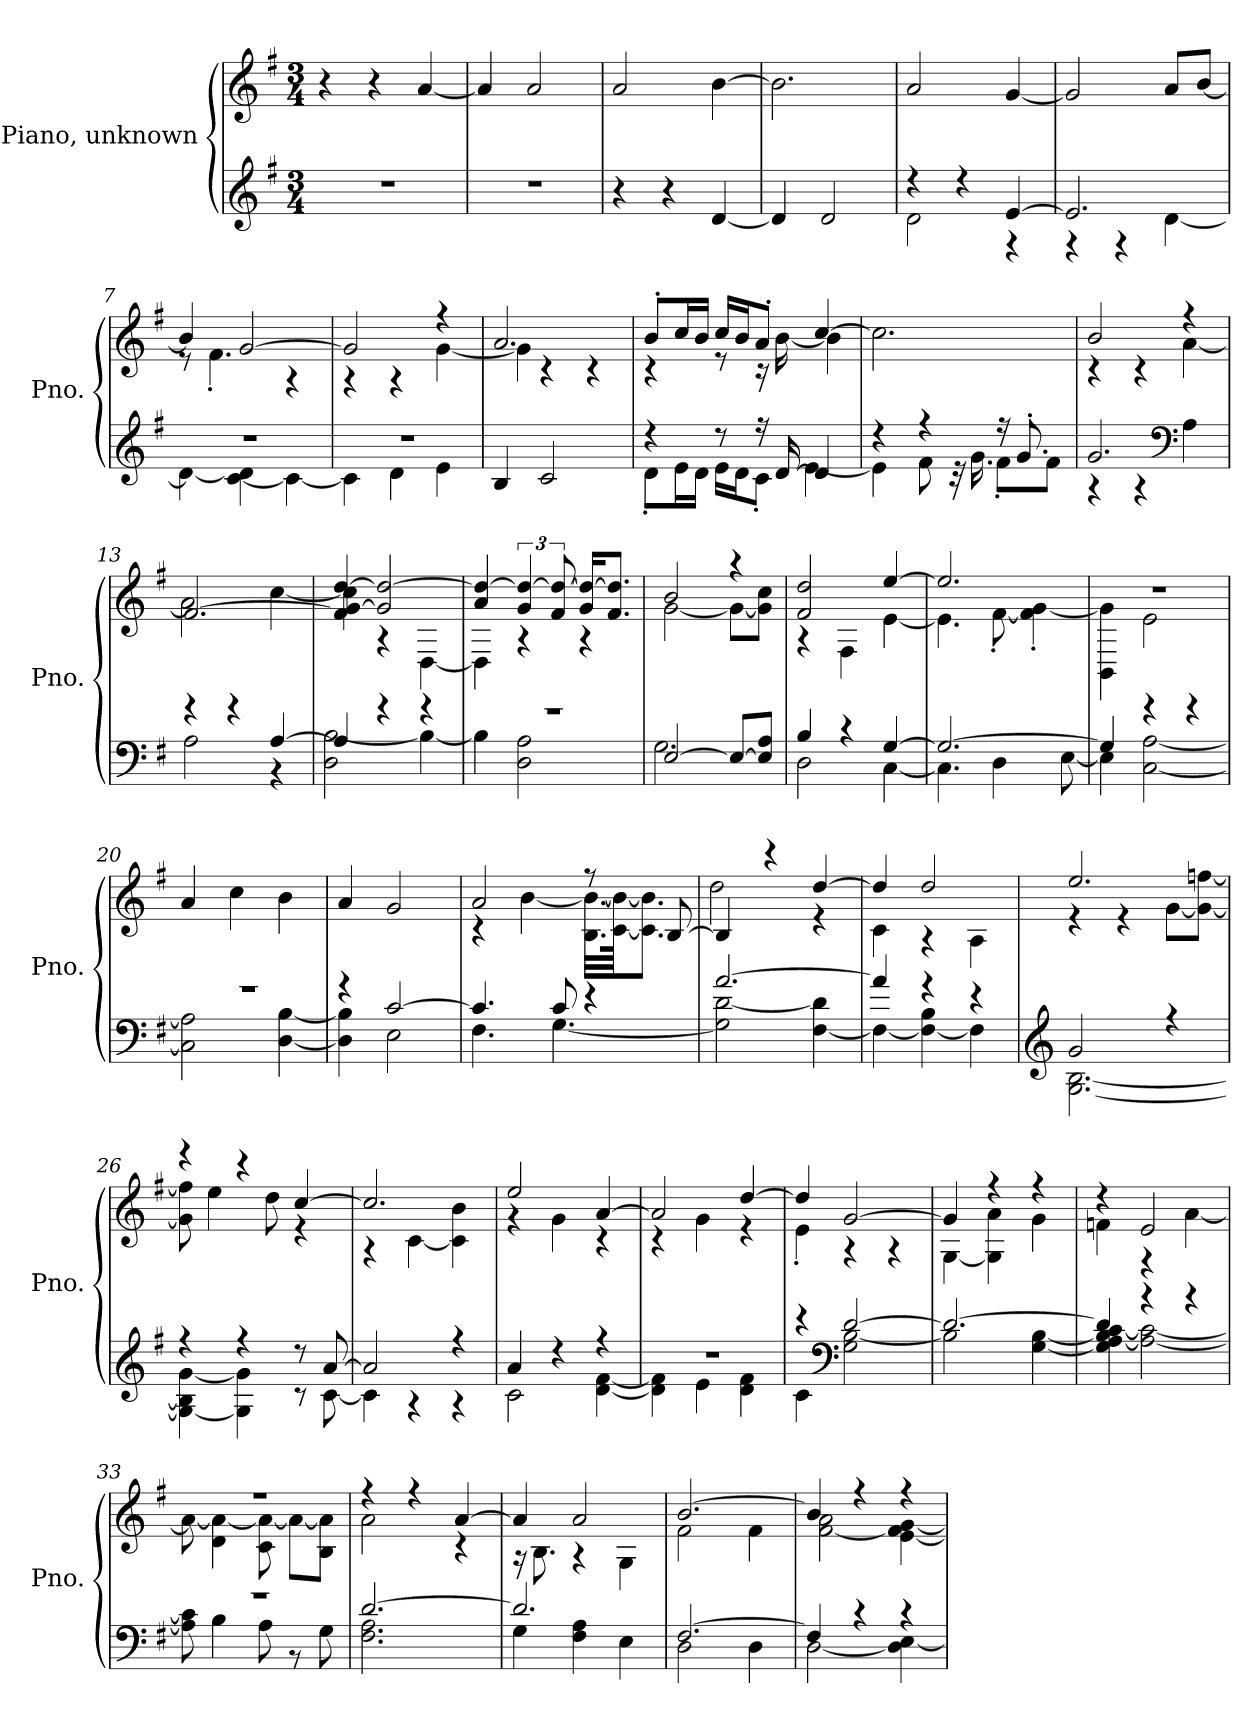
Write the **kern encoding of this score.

**kern	**kern
*part1	*part1
*staff2	*staff1
*I"Piano, unknown	*
*I'Pno.	*
*clefG2	*clefG2
*k[f#]	*k[f#]
*M3/4	*M3/4
*MM195	*MM195
=1	=1
2.r	4r
.	4r
.	[4a/
=2	=2
2.r	4a/]
.	2a/
=3	=3
4r	2a/
4r	.
[4d/	[4b\
=4	=4
4d/]	2.b\]
2d/	.
=5	=5
*^	*
4r	2d\	2a/
4r	.	.
[4e/	4r	[4g/
=6	=6	=6
2.e/]	4r	2g/]
.	4r	.
.	[4d\	8a/L
.	.	[8b/J
=7	=7	=7
*	*	*^
2.r	4d\_	4b/]	8r
.	.	.	4.f#'\
.	[4c\ 4d\]	[2g/	.
.	4c\_	.	4r
=8	=8	=8	=8
2.r	4c\]	2g/]	4r
.	4d\	.	4r
.	4e\	4r	[4g\
*v	*v	*	*
=9	=9	=9
4B/	2.a/	4g\]
2c/	.	4r
.	.	4r
!!LO:LB:g=z	!!
=10	=10	=10
*^	*	*
4r	8d'\L	8b'/L	4r
.	16e\L	16cc/L	.
.	16d\JJ	16b/JJ	.
8r	16e\LL	16cc/LL	8r
.	16d\J	16b/J	.
16r	8c'\J	8a'/J	16r
[16d/	.	.	[16b\
4d/]	[4e\	[4cc/	4b\]
*	*	*v	*v
=11	=11	=11
4r	4e\]	2.cc\]
4r	8f#\	.
.	32r	.
.	16.g\	.
16r	8f#'\L	.
8.g'/	.	.
.	8f#\J	.
=12	=12	=12
*	*	*^
2.g/	4r	2b/	4r
.	4r	.	4r
*clefF4	*	*	*
.	4A\	4r	[4a\
=13	=13	=13	=13
4r	2A\	[2.f#/	2a\]
4r	.	.	.
[4A/	4r	.	[4cc\
=14	=14	=14	=14
4A/]	2D\ [2B\	4f#/] [4g/ [4dd/	4cc\]
4r	.	2g/] 2dd/_	4r
4r	4B\_	.	[4D\
!!LO:LB:g=z	!!
=15	=15	=15	=15
2.r	4B\]	4a/ 4dd/_	4D\]
.	2D\ 2A\	6g/ 6dd/_	4r
.	.	12f#/ 12dd/_	.
.	.	16g/ 16dd/_KL	4r
.	.	8.f#/ 8.dd/]J	.
=16	=16	=16	=16
[2E/	2.G\	2b/	[2g\
8E/L_	.	4r	8g\L_
8E/] 8A/J	.	.	8g\] 8cc\J
=17	=17	=17	=17
4B/	2D\	2f#/ 2dd/	4r
4r	.	.	4F#\
[4G/	[4C\	[4ee/	[4e\
=18	=18	=18	=18
2.G/_	4.C\]	2.ee/]	4.e\]
.	4D\	.	[8f#'\
.	.	.	4f#\]' [4g\'
.	[8E\	.	.
=19	=19	=19	=19
4G/]	4E\]	2.r	4BB\ 4g\]
4r	[2C\ [2A\	.	2e\
4r	.	.	.
*	*	*v	*v
=20	=20	=20
2.r	2C\] 2A\]	4a/
.	.	4cc\
.	[4D\ [4B\	4b\
=21	=21	=21
4r	4D\] 4B\]	4a/
[2c/	2E\	2g/
!!LO:LB:g=z
=22	=22	=22
*	*	*^
4.c/]	4.F#\	2a/	4r
.	.	.	[4b\
8c/	[4.G\	.	.
4r	.	8r	32.B\ 32.b\_LLL
.	.	.	[64c\ 64b\_JJK
.	.	.	8.c\] 8.b\]J
.	.	[8B/	.
=23	=23	=23	=23
[2.a/	2G\] [2d\	4B/]	2dd\
.	.	4r	.
.	[4F#\ 4d\]	[4dd/	4r
=24	=24	=24	=24
4a/]	4F#\_	4dd/]	4c\
4r	4F#\_ 4B\	2dd/	4r
4r	4F#\]	.	4A\
=25	=25	=25	=25
*clefG2	*	*	*
2g/	[2.G\ [2.B\	2.ee/	4r
.	.	.	4r
4r	.	.	[8g\L
.	.	.	8g\_ [8ffn\J
=26	=26	=26	=26
4r	4G\_ 4B\] [4g\	4r	8g\] 8ff\]
.	.	.	4ee\
4r	4G\] 4g\]	4r	.
.	.	.	8dd\
8r	8r	[4cc/	4r
[8a/	[8c\	.	.
=27	=27	=27	=27
2a/]	4c\]	2.cc/]	4r
.	4r	.	[4c\
4r	4r	.	4c\] 4b\
=28	=28	=28	=28
4a/	2c\	2ee/	4r
4r	.	.	4g\
4r	[4d\ [4f#\	[4a/	4r
!!LO:LB:g=z	!!
=29	=29	=29	=29
2.r	4d\] 4f#\]	2a/]	4r
.	4e\	.	4g\
.	4d\ 4f#\	[4dd/	4r
=30	=30	=30	=30
4r	4c\	4dd/]	4e'\
*clefF4	*	*	*
[2d/	2G\ [2B\	[2g/	4r
.	.	.	4r
=31	=31	=31	=31
2.d/_	2B\]	4g/]	[4G\
.	.	4r	4G\] 4a\
.	[4G\ [4B\	4r	4g\
=32	=32	=32	=32
4d/]	4G\] [4A\ 4B\] [4c\	4r	4fn\
4r	2A\_ 2c\_	2e/	4r
4r	.	.	[4a\
=33	=33	=33	=33
2.r	8A\] 8c\]	2.r	8a\_
.	4B\	.	4d\ 4a\_
.	8A\	.	8c\ 8a\_
.	8r	.	8a\L_
.	8G\	.	8B\ 8a\]J
=34	=34	=34	=34
[2.d/	2.F#\ 2.A\	4r	2a\
.	.	4r	.
.	.	[4a/	4r
=35	=35	=35	=35
2.d/]	4G\	4a/]	16r
.	.	.	8.B\
.	4F#\ 4A\	2a/	4r
.	4E\	.	4G\
=36	=36	=36	=36
[2.F#/	2D\	[2.b/	2f#\
.	4D\	.	4f#\
!!LO:LB:g=z	!!
=37	=37	=37	=37
4F#/]	[2D\	4b/]	[2f#\ 2a\
4r	.	4r	.
4r	4D\] [4E\	4r	[4e\ 4f#\] [4g\
*v	*v	*	*
*	*v	*v
=	=
*-	*-
